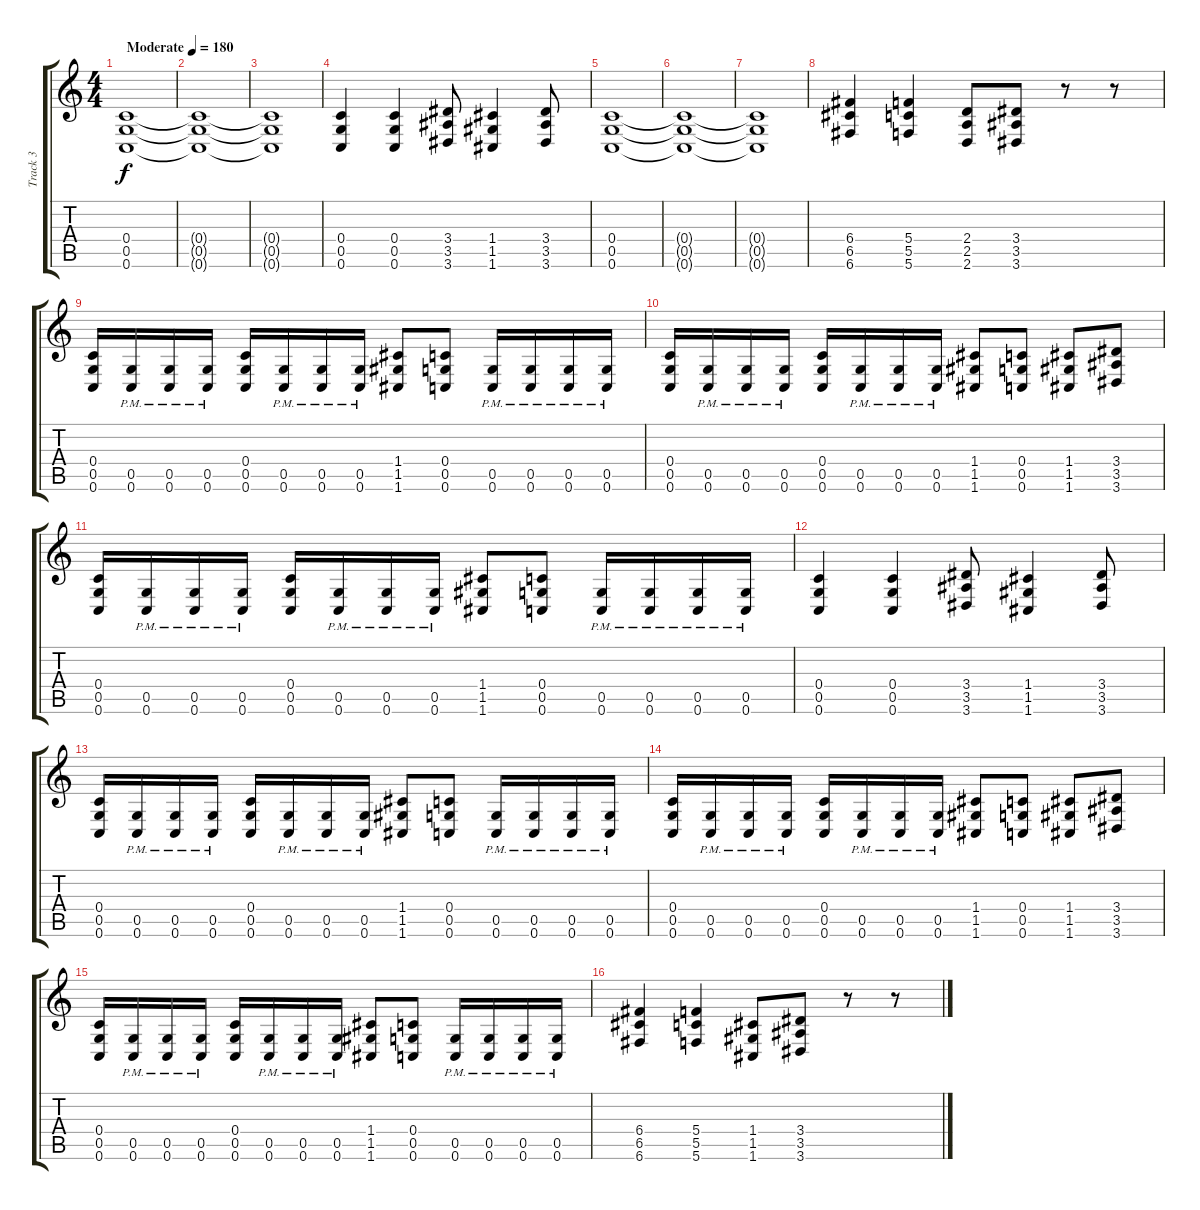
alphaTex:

\track ("Track 3" "Track 3") {instrument distortionguitar}
\staff {score tabs}
\tuning (D4 A3 F3 C3 G2 C2) {hide}
\ts (4 4)
\tempo (180 "Moderate")
\clef g2
\ks c
(0.4 0.5 0.6).1{dy f instrument distortionguitar} |
(0.4{t} 0.5{t} 0.6{t}).1 |
(0.4{t} 0.5{t} 0.6{t}).1 |
(0.4 0.5 0.6).4 (0.4 0.5 0.6).4 (3.4 3.5 3.6).8 (1.4 1.5 1.6).4 (3.4 3.5 3.6).8 |
(0.4 0.5 0.6).1 |
(0.4{t} 0.5{t} 0.6{t}).1 |
(0.4{t} 0.5{t} 0.6{t}).1 |
(6.4 6.5 6.6).4 (5.4 5.5 5.6).4 (2.4 2.5 2.6).8 (3.4 3.5 3.6).8 r.8 r.8 |
(0.4 0.5 0.6).16 (0.5{pm} 0.6{pm}).16 (0.5{pm} 0.6{pm}).16 (0.5{pm} 0.6{pm}).16 (0.4 0.5 0.6).16 (0.5{pm} 0.6{pm}).16 (0.5{pm} 0.6{pm}).16 (0.5{pm} 0.6{pm}).16 (1.4 1.5 1.6).8 (0.4 0.5 0.6).8 (0.5{pm} 0.6{pm}).16 (0.5{pm} 0.6{pm}).16 (0.5{pm} 0.6{pm}).16 (0.5{pm} 0.6{pm}).16 |
(0.4 0.5 0.6).16 (0.5{pm} 0.6{pm}).16 (0.5{pm} 0.6{pm}).16 (0.5{pm} 0.6{pm}).16 (0.4 0.5 0.6).16 (0.5{pm} 0.6{pm}).16 (0.5{pm} 0.6{pm}).16 (0.5{pm} 0.6{pm}).16 (1.4 1.5 1.6).8 (0.4 0.5 0.6).8 (1.4 1.5 1.6).8 (3.4 3.5 3.6).8 |
(0.4 0.5 0.6).16 (0.5{pm} 0.6{pm}).16 (0.5{pm} 0.6{pm}).16 (0.5{pm} 0.6{pm}).16 (0.4 0.5 0.6).16 (0.5{pm} 0.6{pm}).16 (0.5{pm} 0.6{pm}).16 (0.5{pm} 0.6{pm}).16 (1.4 1.5 1.6).8 (0.4 0.5 0.6).8 (0.5{pm} 0.6{pm}).16 (0.5{pm} 0.6{pm}).16 (0.5{pm} 0.6{pm}).16 (0.5{pm} 0.6{pm}).16 |
(0.4 0.5 0.6).4 (0.4 0.5 0.6).4 (3.4 3.5 3.6).8 (1.4 1.5 1.6).4 (3.4 3.5 3.6).8 |
(0.4 0.5 0.6).16 (0.5{pm} 0.6{pm}).16 (0.5{pm} 0.6{pm}).16 (0.5{pm} 0.6{pm}).16 (0.4 0.5 0.6).16 (0.5{pm} 0.6{pm}).16 (0.5{pm} 0.6{pm}).16 (0.5{pm} 0.6{pm}).16 (1.4 1.5 1.6).8 (0.4 0.5 0.6).8 (0.5{pm} 0.6{pm}).16 (0.5{pm} 0.6{pm}).16 (0.5{pm} 0.6{pm}).16 (0.5{pm} 0.6{pm}).16 |
(0.4 0.5 0.6).16 (0.5{pm} 0.6{pm}).16 (0.5{pm} 0.6{pm}).16 (0.5{pm} 0.6{pm}).16 (0.4 0.5 0.6).16 (0.5{pm} 0.6{pm}).16 (0.5{pm} 0.6{pm}).16 (0.5{pm} 0.6{pm}).16 (1.4 1.5 1.6).8 (0.4 0.5 0.6).8 (1.4 1.5 1.6).8 (3.4 3.5 3.6).8 |
(0.4 0.5 0.6).16 (0.5{pm} 0.6{pm}).16 (0.5{pm} 0.6{pm}).16 (0.5{pm} 0.6{pm}).16 (0.4 0.5 0.6).16 (0.5{pm} 0.6{pm}).16 (0.5{pm} 0.6{pm}).16 (0.5{pm} 0.6{pm}).16 (1.4 1.5 1.6).8 (0.4 0.5 0.6).8 (0.5{pm} 0.6{pm}).16 (0.5{pm} 0.6{pm}).16 (0.5{pm} 0.6{pm}).16 (0.5{pm} 0.6{pm}).16 |
(6.4 6.5 6.6).4 (5.4 5.5 5.6).4 (1.4 1.5 1.6).8 (3.4 3.5 3.6).8 r.8 r.8
